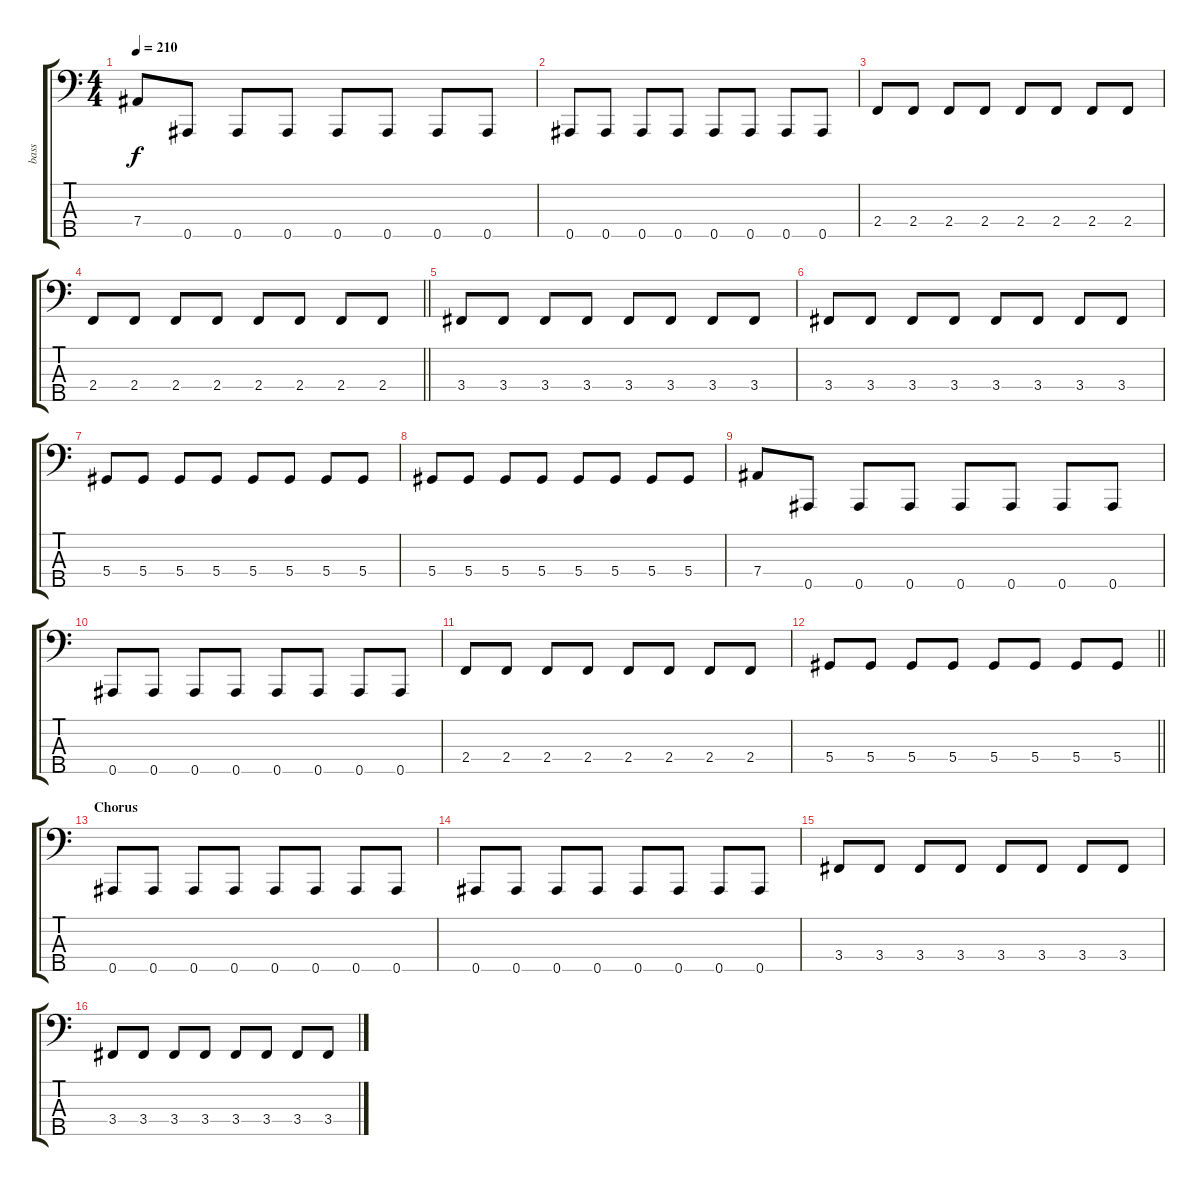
\track ("bass" "bass") {solo instrument electricbassfinger}
\staff {score tabs}
\tuning (Gb2 Db2 Ab1 Eb1 Bb0) {hide}
\ts (4 4)
\tempo 210
\clef f4
\ks c
7.4.8{dy f} 0.5.8 0.5.8 0.5.8 0.5.8 0.5.8 0.5.8 0.5.8 |
0.5.8 0.5.8 0.5.8 0.5.8 0.5.8 0.5.8 0.5.8 0.5.8 |
2.4.8 2.4.8 2.4.8 2.4.8 2.4.8 2.4.8 2.4.8 2.4.8 |
\barLineRight lightlight
2.4.8 2.4.8 2.4.8 2.4.8 2.4.8 2.4.8 2.4.8 2.4.8 |
3.4.8 3.4.8 3.4.8 3.4.8 3.4.8 3.4.8 3.4.8 3.4.8 |
3.4.8 3.4.8 3.4.8 3.4.8 3.4.8 3.4.8 3.4.8 3.4.8 |
5.4.8 5.4.8 5.4.8 5.4.8 5.4.8 5.4.8 5.4.8 5.4.8 |
5.4.8 5.4.8 5.4.8 5.4.8 5.4.8 5.4.8 5.4.8 5.4.8 |
7.4.8 0.5.8 0.5.8 0.5.8 0.5.8 0.5.8 0.5.8 0.5.8 |
0.5.8 0.5.8 0.5.8 0.5.8 0.5.8 0.5.8 0.5.8 0.5.8 |
2.4.8 2.4.8 2.4.8 2.4.8 2.4.8 2.4.8 2.4.8 2.4.8 |
\barLineRight lightlight
5.4.8 5.4.8 5.4.8 5.4.8 5.4.8 5.4.8 5.4.8 5.4.8 |
\section ("" "Chorus")
0.5.8 0.5.8 0.5.8 0.5.8 0.5.8 0.5.8 0.5.8 0.5.8 |
0.5.8 0.5.8 0.5.8 0.5.8 0.5.8 0.5.8 0.5.8 0.5.8 |
3.4.8 3.4.8 3.4.8 3.4.8 3.4.8 3.4.8 3.4.8 3.4.8 |
3.4.8 3.4.8 3.4.8 3.4.8 3.4.8 3.4.8 3.4.8 3.4.8
